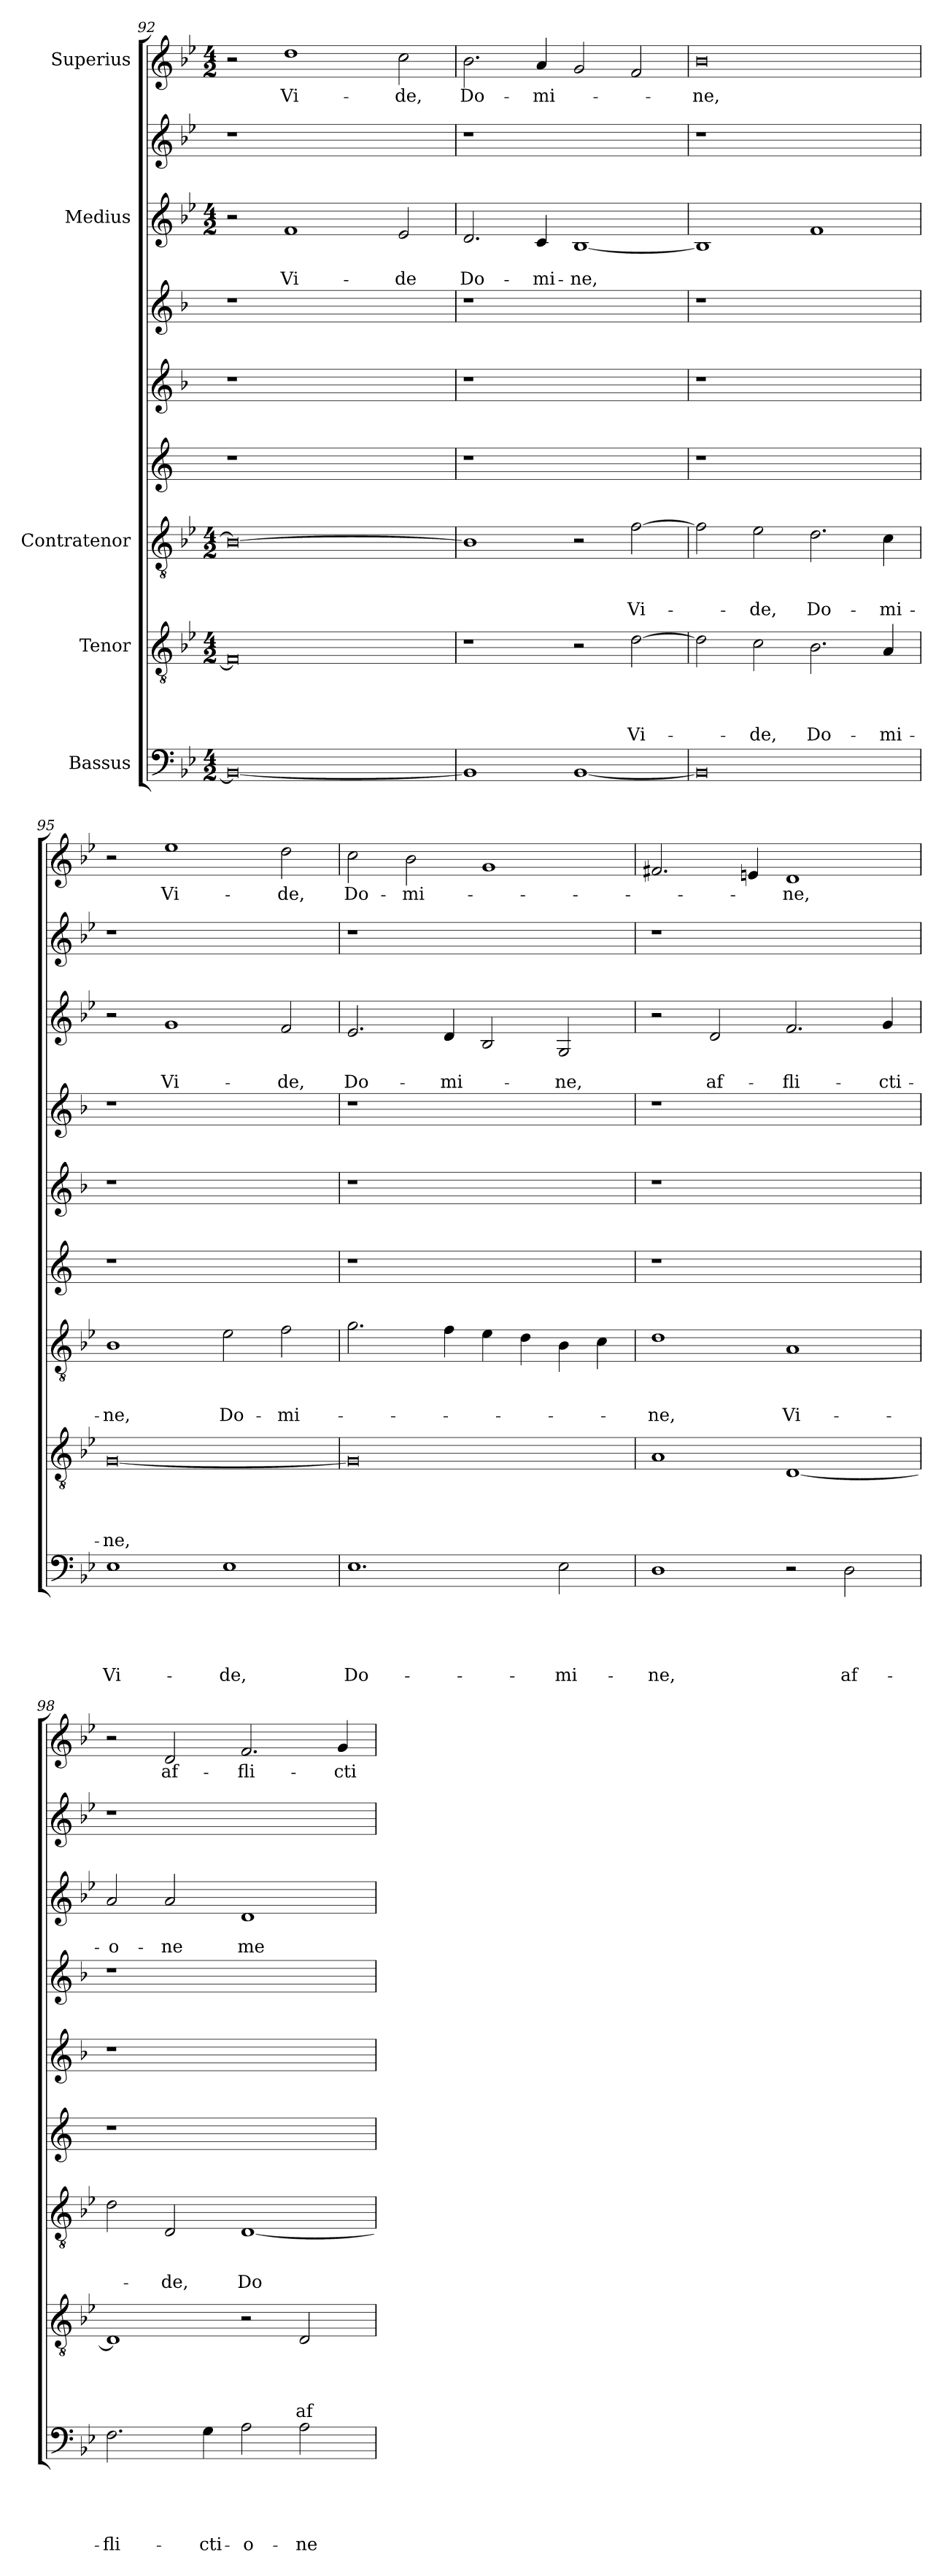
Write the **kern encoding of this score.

**kern	**text	**text	**text	**text	**text	**kern	**text	**text	**text	**text	**kern	**text	**text	**text	**kern	**kern	**kern	**kern	**text	**text	**kern	**kern	**text
*part9	*part9	*part9	*part9	*part9	*part9	*part8	*part8	*part8	*part8	*part8	*part7	*part7	*part7	*part7	*part6	*part5	*part4	*part3	*part3	*part3	*part2	*part1	*part1
*staff9	*staff9	*staff9	*staff9	*staff9	*staff9	*staff8	*staff8	*staff8	*staff8	*staff8	*staff7	*staff7	*staff7	*staff7	*staff6	*staff5	*staff4	*staff3	*staff3	*staff3	*staff2	*staff1	*staff1
*I"Bassus	*	*	*	*	*	*I"Tenor	*	*	*	*	*I"Contratenor	*	*	*	*	*	*	*I"Medius	*	*	*	*I"Superius	*
*clefF4	*	*	*	*	*	*clefGv2	*	*	*	*	*clefGv2	*	*	*	*clefG2	*clefG2	*clefG2	*clefG2	*	*	*clefG2	*clefG2	*
*	*	*	*	*	*	*	*	*	*	*	*	*	*	*	*ITrd1c2	*ITrd-3c-5	*ITrd-3c-5	*	*	*	*	*	*
*k[b-e-]	*	*	*	*	*	*k[b-e-]	*	*	*	*	*k[b-e-]	*	*	*	*k[b-e-]	*k[b-e-]	*k[b-e-]	*k[b-e-]	*	*	*k[b-e-]	*k[b-e-]	*
*B-:	*	*	*	*	*	*B-:	*	*	*	*	*B-:	*	*	*	*B-:	*B-:	*B-:	*B-:	*	*	*B-:	*B-:	*
*M4/2	*	*	*	*	*	*M4/2	*	*	*	*	*M4/2	*	*	*	*	*	*	*M4/2	*	*	*	*M4/2	*
=92	=92	=92	=92	=92	=92	=92	=92	=92	=92	=92	=92	=92	=92	=92	=92	=92	=92	=92	=92	=92	=92	=92	=92
0BB-_	.	.	.	.	.	0F]	.	.	.	.	0B-_	.	.	.	1r	1r	1r	2r	.	.	1r	2r	.
!	!	!	!	!	!	!	!	!	!	!	!	!	!	!	!	!	!	!	!	!LO:LY:b	!	!	!LO:LY:b
.	.	.	.	.	.	.	.	.	.	.	.	.	.	.	.	.	.	1f	.	Vi-	.	1dd	Vi-
.	.	.	.	.	.	.	.	.	.	.	.	.	.	.	1ryy	1ryy	1ryy	.	.	.	1ryy	.	.
!	!	!	!	!	!	!	!	!	!	!	!	!	!	!	!	!	!	!	!	!LO:LY:b	!	!	!LO:LY:b
.	.	.	.	.	.	.	.	.	.	.	.	.	.	.	.	.	.	2e-/	.	-de	.	2cc\	-de,
=93	=93	=93	=93	=93	=93	=93	=93	=93	=93	=93	=93	=93	=93	=93	=93	=93	=93	=93	=93	=93	=93	=93	=93
!	!	!	!	!	!	!	!	!	!	!	!	!	!	!	!	!	!	!	!	!LO:LY:b	!	!	!LO:LY:b
1BB-]	.	.	.	.	.	1r	.	.	.	.	1B-]	.	.	.	1r	1r	1r	2.d/	.	Do-	1r	2.b-\	Do-
!	!	!	!	!	!	!	!	!	!	!	!	!	!	!	!	!	!	!	!	!LO:LY:b	!	!	!LO:LY:b
.	.	.	.	.	.	.	.	.	.	.	.	.	.	.	.	.	.	4c/	.	-mi-	.	4a/	-mi-
!	!	!	!	!	!	!	!	!	!	!	!	!	!	!	!	!	!	!	!	!LO:LY:b	!	!	!
[<1BB-	.	.	.	.	.	2r	.	.	.	.	2r	.	.	.	1ryy	1ryy	1ryy	[<1B-	.	-ne,	1ryy	2g/	.
!	!	!	!	!	!	!	!	!	!	!LO:LY:b	!	!	!	!LO:LY:b	!	!	!	!	!	!	!	!	!
.	.	.	.	.	.	[>2d\	.	.	.	Vi-	[>2f\	.	.	Vi-	.	.	.	.	.	.	.	2f/	.
=94	=94	=94	=94	=94	=94	=94	=94	=94	=94	=94	=94	=94	=94	=94	=94	=94	=94	=94	=94	=94	=94	=94	=94
!	!	!	!	!	!	!	!	!	!	!	!	!	!	!	!	!	!	!	!	!	!	!	!LO:LY:b
0BB-]	.	.	.	.	.	2d\]	.	.	.	.	2f\]	.	.	.	1r	1r	1r	1B-]	.	.	1r	0b-	-ne,
!	!	!	!	!	!	!	!	!	!	!LO:LY:b	!	!	!	!LO:LY:b	!	!	!	!	!	!	!	!	!
.	.	.	.	.	.	2c\	.	.	.	-de,	2e-\	.	.	-de,	.	.	.	.	.	.	.	.	.
!	!	!	!	!	!	!	!	!	!	!LO:LY:b	!	!	!	!LO:LY:b	!	!	!	!	!	!	!	!	!
.	.	.	.	.	.	2.B-\	.	.	.	Do-	2.d\	.	.	Do-	1ryy	1ryy	1ryy	1f	.	.	1ryy	.	.
!	!	!	!	!	!	!	!	!	!	!LO:LY:b	!	!	!	!LO:LY:b	!	!	!	!	!	!	!	!	!
.	.	.	.	.	.	4A/	.	.	.	-mi-	4c\	.	.	-mi-	.	.	.	.	.	.	.	.	.
!!LO:PB:g=z
=95	=95	=95	=95	=95	=95	=95	=95	=95	=95	=95	=95	=95	=95	=95	=95	=95	=95	=95	=95	=95	=95	=95	=95
!	!	!	!	!	!LO:LY:b	!	!	!	!	!LO:LY:b	!	!	!	!LO:LY:b	!	!	!	!	!	!	!	!	!
1E-	.	.	.	.	Vi-	[<0G	.	.	.	-ne,	1B-	.	.	-ne,	1r	1r	1r	2r	.	.	1r	2r	.
!	!	!	!	!	!	!	!	!	!	!	!	!	!	!	!	!	!	!	!	!LO:LY:b	!	!	!LO:LY:b
.	.	.	.	.	.	.	.	.	.	.	.	.	.	.	.	.	.	1g	.	Vi-	.	1ee-	Vi-
!	!	!	!	!	!LO:LY:b	!	!	!	!	!	!	!	!	!LO:LY:b	!	!	!	!	!	!	!	!	!
1E-	.	.	.	.	-de,	.	.	.	.	.	2e-\	.	.	Do-	1ryy	1ryy	1ryy	.	.	.	1ryy	.	.
!	!	!	!	!	!	!	!	!	!	!	!	!	!	!LO:LY:b	!	!	!	!	!	!LO:LY:b	!	!	!LO:LY:b
.	.	.	.	.	.	.	.	.	.	.	2f\	.	.	-mi-	.	.	.	2f/	.	-de,	.	2dd\	-de,
=96	=96	=96	=96	=96	=96	=96	=96	=96	=96	=96	=96	=96	=96	=96	=96	=96	=96	=96	=96	=96	=96	=96	=96
!	!	!	!	!	!LO:LY:b	!	!	!	!	!	!	!	!	!	!	!	!	!	!	!LO:LY:b	!	!	!LO:LY:b
1.E-	.	.	.	.	Do-	0G]	.	.	.	.	2.g\	.	.	.	1r	1r	1r	2.e-/	.	Do-	1r	2cc\	Do-
!	!	!	!	!	!	!	!	!	!	!	!	!	!	!	!	!	!	!	!	!	!	!	!LO:LY:b
.	.	.	.	.	.	.	.	.	.	.	.	.	.	.	.	.	.	.	.	.	.	2b-\	-mi-
!	!	!	!	!	!	!	!	!	!	!	!	!	!	!	!	!	!	!	!	!LO:LY:b	!	!	!
.	.	.	.	.	.	.	.	.	.	.	4f\	.	.	.	.	.	.	4d/	.	-mi-	.	.	.
.	.	.	.	.	.	.	.	.	.	.	4e-\	.	.	.	1ryy	1ryy	1ryy	2B-/	.	.	1ryy	1g	.
.	.	.	.	.	.	.	.	.	.	.	4d\	.	.	.	.	.	.	.	.	.	.	.	.
!	!	!	!	!	!LO:LY:b	!	!	!	!	!	!	!	!	!	!	!	!	!	!	!LO:LY:b	!	!	!
2E-\	.	.	.	.	-mi-	.	.	.	.	.	4B-\	.	.	.	.	.	.	2G/	.	-ne,	.	.	.
.	.	.	.	.	.	.	.	.	.	.	4c\	.	.	.	.	.	.	.	.	.	.	.	.
=97	=97	=97	=97	=97	=97	=97	=97	=97	=97	=97	=97	=97	=97	=97	=97	=97	=97	=97	=97	=97	=97	=97	=97
!	!	!	!	!	!LO:LY:b	!	!	!	!	!	!	!	!	!LO:LY:b	!	!	!	!	!	!	!	!	!
1D	.	.	.	.	-ne,	1A	.	.	.	.	1d	.	.	-ne,	1r	1r	1r	2r	.	.	1r	2.f#X/	.
!	!	!	!	!	!	!	!	!	!	!	!	!	!	!	!	!	!	!	!	!LO:LY:b	!	!	!
.	.	.	.	.	.	.	.	.	.	.	.	.	.	.	.	.	.	2d/	.	af-	.	.	.
.	.	.	.	.	.	.	.	.	.	.	.	.	.	.	.	.	.	.	.	.	.	4en/	.
!	!	!	!	!	!	!	!	!	!	!	!	!	!	!LO:LY:b	!	!	!	!	!	!LO:LY:b	!	!	!LO:LY:b
2r	.	.	.	.	.	[<1D	.	.	.	.	1A	.	.	Vi-	1ryy	1ryy	1ryy	2.f/	.	-fli-	1ryy	1d	-ne,
!	!	!	!	!	!LO:LY:b	!	!	!	!	!	!	!	!	!	!	!	!	!	!	!	!	!	!
2D\	.	.	.	.	af-	.	.	.	.	.	.	.	.	.	.	.	.	.	.	.	.	.	.
!	!	!	!	!	!	!	!	!	!	!	!	!	!	!	!	!	!	!	!	!LO:LY:b	!	!	!
.	.	.	.	.	.	.	.	.	.	.	.	.	.	.	.	.	.	4g/	.	-cti-	.	.	.
=98	=98	=98	=98	=98	=98	=98	=98	=98	=98	=98	=98	=98	=98	=98	=98	=98	=98	=98	=98	=98	=98	=98	=98
!	!	!	!	!	!LO:LY:b	!	!	!	!	!	!	!	!	!	!	!	!	!	!	!LO:LY:b	!	!	!
2.F\	.	.	.	.	-fli-	1D]	.	.	.	.	2d\	.	.	.	1r	1r	1r	2a/	.	-o-	1r	2r	.
!	!	!	!	!	!	!	!	!	!	!	!	!	!	!LO:LY:b	!	!	!	!	!	!LO:LY:b	!	!	!LO:LY:b
.	.	.	.	.	.	.	.	.	.	.	2D/	.	.	-de,	.	.	.	2a/	.	-ne	.	2d/	af-
!	!	!	!	!	!LO:LY:b	!	!	!	!	!	!	!	!	!	!	!	!	!	!	!	!	!	!
4G\	.	.	.	.	-cti-	.	.	.	.	.	.	.	.	.	.	.	.	.	.	.	.	.	.
!	!	!	!	!	!LO:LY:b	!	!	!	!	!	!	!	!	!LO:LY:b	!	!	!	!	!	!LO:LY:b	!	!	!LO:LY:b
2A\	.	.	.	.	-o-	2r	.	.	.	.	[<1D	.	.	Do-	1ryy	1ryy	1ryy	1d	.	me-	1ryy	2.f/	-fli-
!	!	!	!	!	!LO:LY:b	!	!	!	!	!LO:LY:b	!	!	!	!	!	!	!	!	!	!	!	!	!
2A\	.	.	.	.	-ne	2D/	.	.	.	af-	.	.	.	.	.	.	.	.	.	.	.	.	.
!	!	!	!	!	!	!	!	!	!	!	!	!	!	!	!	!	!	!	!	!	!	!	!LO:LY:b
.	.	.	.	.	.	.	.	.	.	.	.	.	.	.	.	.	.	.	.	.	.	4g/	-cti-
=	=	=	=	=	=	=	=	=	=	=	=	=	=	=	=	=	=	=	=	=	=	=	=
*-	*-	*-	*-	*-	*-	*-	*-	*-	*-	*-	*-	*-	*-	*-	*-	*-	*-	*-	*-	*-	*-	*-	*-
